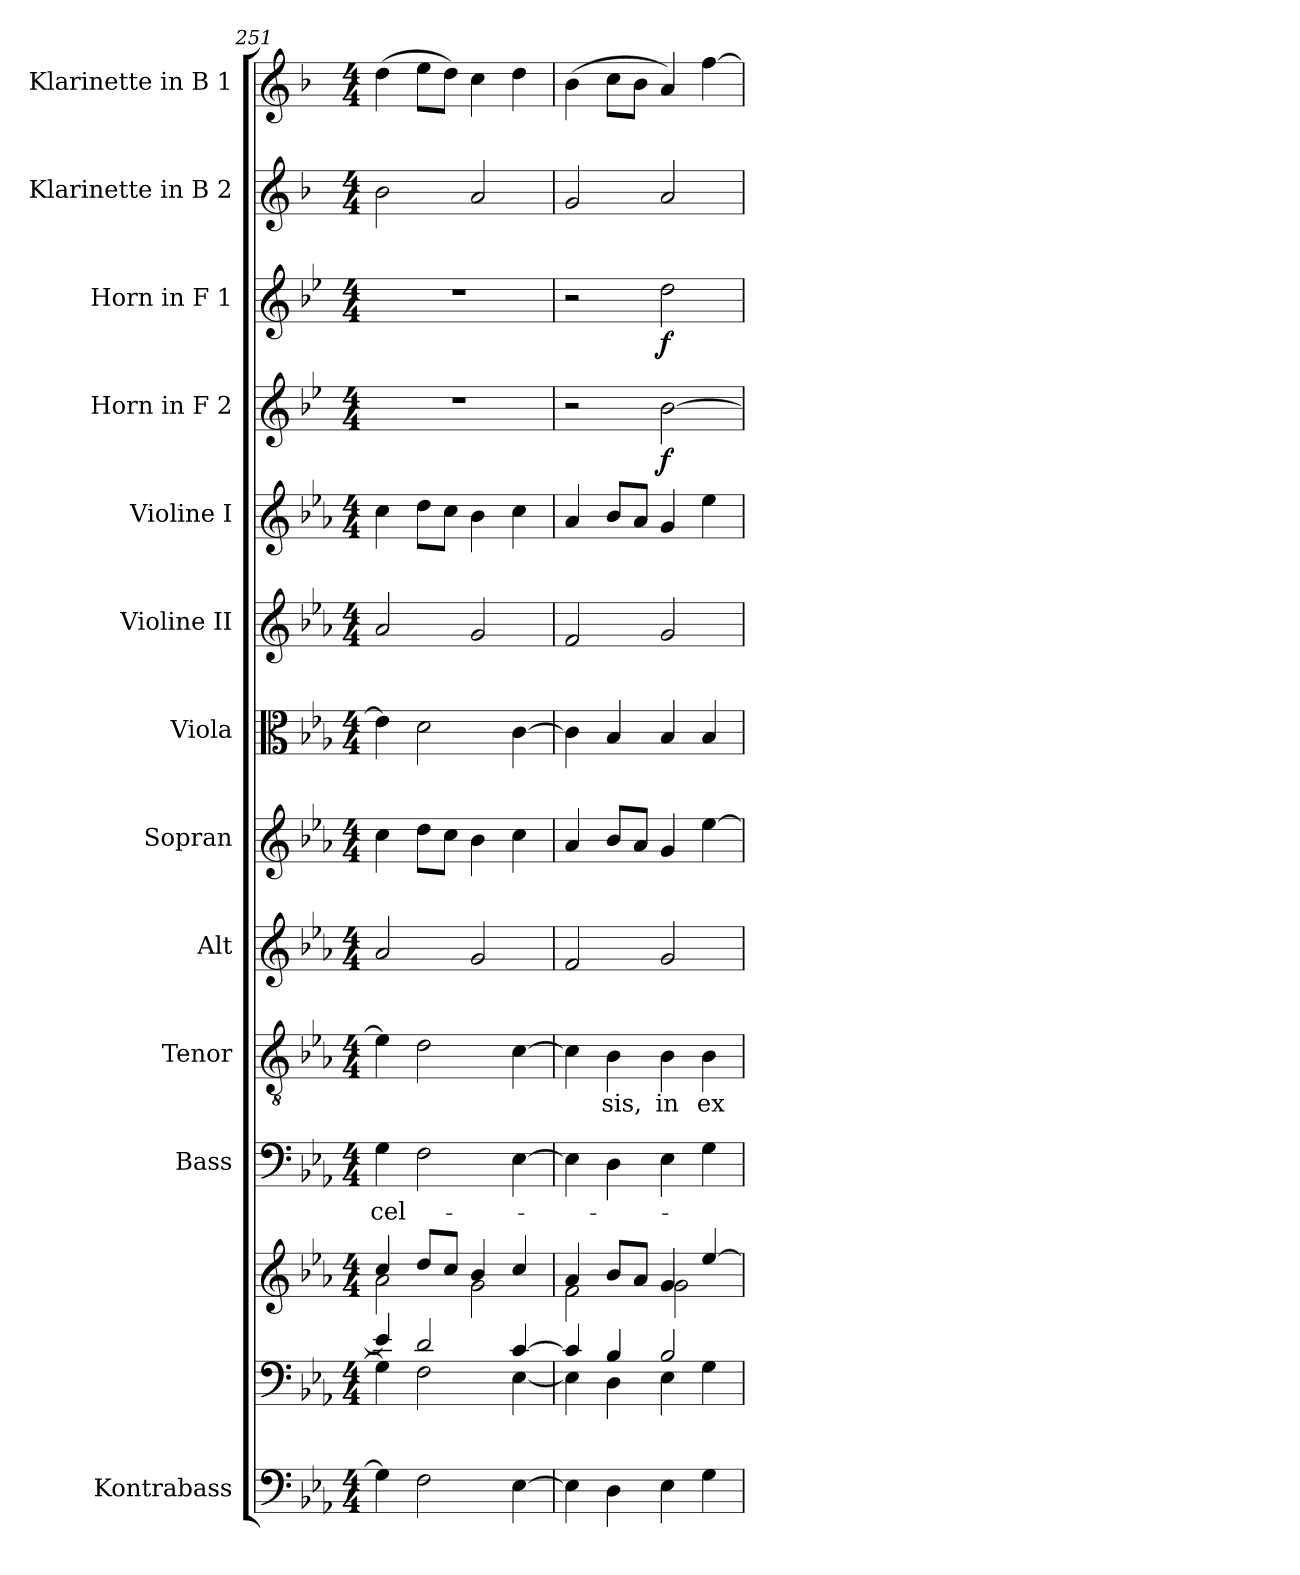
**kern	**kern	**kern	**kern	**text	**kern	**text	**kern	**kern	**kern	**kern	**kern	**kern	**dynam	**kern	**dynam	**kern	**kern
*part13	*part12	*part12	*part11	*part11	*part10	*part10	*part9	*part8	*part7	*part6	*part5	*part4	*part4	*part3	*part3	*part2	*part1
*staff14	*staff13	*staff12	*staff11	*staff11	*staff10	*staff10	*staff9	*staff8	*staff7	*staff6	*staff5	*staff4	*staff4	*staff3	*staff3	*staff2	*staff1
*I"Kontrabass	*	*	*I"Bass	*	*I"Tenor	*	*I"Alt	*I"Sopran	*I"Viola	*I"Violine II	*I"Violine I	*I"Horn in F 2	*	*I"Horn in F 1	*	*I"Klarinette in B 2	*I"Klarinette in B 1
*I'Kb.	*	*	*I'B	*	*I'T	*	*I'A	*I'S	*I'Vla.	*I'Vl. II	*I'Vl. I	*I'Hrn. 2	*	*I'Hrn. 1	*	*	*
*clefF4	*clefF4	*clefG2	*clefF4	*	*clefGv2	*	*clefG2	*clefG2	*clefC3	*clefG2	*clefG2	*clefG2	*	*clefG2	*	*clefG2	*clefG2
*ITrd7c12	*	*	*	*	*	*	*	*	*	*	*	*ITrd4c7	*	*ITrd4c7	*	*ITrd1c2	*ITrd1c2
*k[b-e-a-]	*k[b-e-a-]	*k[b-e-a-]	*k[b-e-a-]	*	*k[b-e-a-]	*	*k[b-e-a-]	*k[b-e-a-]	*k[b-e-a-]	*k[b-e-a-]	*k[b-e-a-]	*k[b-e-a-]	*	*k[b-e-a-]	*	*k[b-e-a-]	*k[b-e-a-]
*E-:	*E-:	*E-:	*E-:	*	*E-:	*	*E-:	*E-:	*E-:	*E-:	*E-:	*E-:	*	*E-:	*	*E-:	*E-:
*M4/4	*M4/4	*M4/4	*M4/4	*	*M4/4	*	*M4/4	*M4/4	*M4/4	*M4/4	*M4/4	*M4/4	*	*M4/4	*	*M4/4	*M4/4
=251	=251	=251	=251	=251	=251	=251	=251	=251	=251	=251	=251	=251	=251	=251	=251	=251	=251
*	*^	*^	*	*	*	*	*	*	*	*	*	*	*	*	*	*	*
!	!	!	!	!	!	!LO:LY:b	!	!	!	!	!	!	!	!	!	!	!	!	!
4GG\]	4e-/]	4G\]	4cc/	2a-\	4G\	-cel-	4e-\]	.	2a-/	4cc\	4e-\]	2a-/	4cc\	1r	.	1r	.	2a-\	(>4cc\
2FF\	2d/	2F\	8dd/L	.	2F\	.	2d\	.	.	8dd\L	2d\	.	8dd\L	.	.	.	.	.	8dd\L
.	.	.	8cc/J	.	.	.	.	.	.	8cc\J	.	.	8cc\J	.	.	.	.	.	8cc\J)
.	.	.	4b-/	2g\	.	.	.	.	2g/	4b-\	.	2g/	4b-\	.	.	.	.	2g/	4b-\
[4EE-\	[>4c/	[<4E-\	4cc/	.	[4E-\	.	[4c\	.	.	4cc\	[4c\	.	4cc\	.	.	.	.	.	4cc\
=252	=252	=252	=252	=252	=252	=252	=252	=252	=252	=252	=252	=252	=252	=252	=252	=252	=252	=252	=252
4EE-\]	4c/]	4E-\]	4a-/	2f\	4E-\]	.	4c\]	.	2f/	4a-/	4c\]	2f/	4a-/	2r	.	2r	.	2f/	(>4a-\
!	!	!	!	!	!	!	!	!LO:LY:b	!	!	!	!	!	!	!	!	!	!	!
4DD\	4B-/	4D\	8b-/L	.	4D\	.	4B-\	-sis,	.	8b-/L	4B-/	.	8b-/L	.	.	.	.	.	8b-\L
.	.	.	8a-/J	.	.	.	.	.	.	8a-/J	.	.	8a-/J	.	.	.	.	.	8a-\J
!	!	!	!	!	!	!	!	!LO:LY:b	!	!	!	!	!	!	!LO:DY:b	!	!LO:DY:b	!	!
4EE-\	2B-/	4E-\	4g/	2g\	4E-\	.	4B-\	in	2g/	4g/	4B-/	2g/	4g/	[2e-\	f	2g\	f	2g/	4g/)
!	!	!	!	!	!	!	!	!LO:LY:b	!	!	!	!	!	!	!	!	!	!	!
4GG\	.	4G\	[>4ee-/	.	4G\	.	4B-\	ex-	.	[4ee-\	4B-/	.	4ee-\	.	.	.	.	.	[4ee-\
*	*v	*v	*	*	*	*	*	*	*	*	*	*	*	*	*	*	*	*	*
*	*	*v	*v	*	*	*	*	*	*	*	*	*	*	*	*	*	*	*
=	=	=	=	=	=	=	=	=	=	=	=	=	=	=	=	=	=
*-	*-	*-	*-	*-	*-	*-	*-	*-	*-	*-	*-	*-	*-	*-	*-	*-	*-
